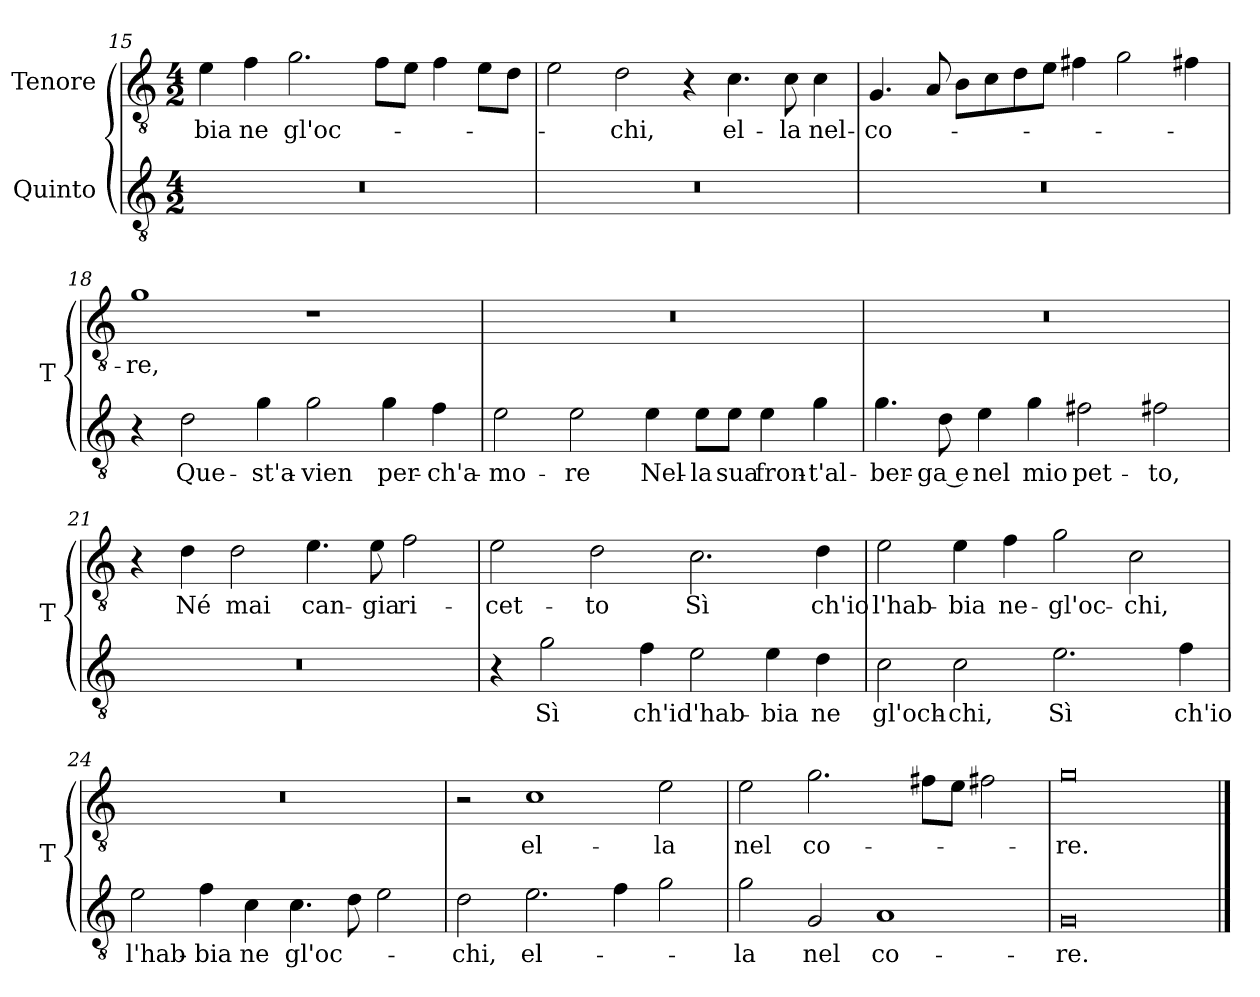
**kern	**text	**kern	**text
*part2	*part2	*part1	*part1
*staff2	*staff2	*staff1	*staff1
*I"Quinto	*	*I"Tenore	*
*	*	*I'T	*
*clefGv2	*	*clefGv2	*
*k[]	*	*k[]	*
*M4/2	*	*M4/2	*
=15	=15	=15	=15
0r	.	4e	-bia
.	.	4f	ne
.	.	2.g	gl'oc-
.	.	8fL	.
.	.	8eJ	.
.	.	4f	.
.	.	8eL	.
.	.	8dJ	.
=16	=16	=16	=16
0r	.	2e	.
.	.	2d	-chi,
.	.	4r	.
.	.	4.c	el-
.	.	8c	-la
.	.	4c	nel-
=17	=17	=17	=17
0r	.	4.G	-co-
.	.	8A	.
.	.	8BL	.
.	.	8c	.
.	.	8d	.
.	.	8eJ	.
.	.	4f#X	.
.	.	2g	.
.	.	4f#X	.
=18	=18	=18	=18
4r	.	1g	-re,
2d	Que-	.	.
4g	-st'a-	.	.
2g	-vien	1r	.
4g	per-	.	.
4f	-ch'a-	.	.
=19	=19	=19	=19
2e	-mo-	0r	.
2e	-re	.	.
4e	Nel-	.	.
8e\L	-la	.	.
8e\J	sua	.	.
4e	fron-	.	.
4g	-t'al-	.	.
=20	=20	=20	=20
4.g	-ber-	0r	.
8d	-ga e	.	.
4e	nel	.	.
4g	mio	.	.
2f#X	pet-	.	.
2f#X	-to,	.	.
=21	=21	=21	=21
0r	.	4r	.
.	.	4d	Né
.	.	2d	mai
.	.	4.e	can-
.	.	8e	-gia
.	.	2f	ri-
=22	=22	=22	=22
4r	.	2e	-cet-
2g	Sì	.	.
.	.	2d	-to
4f	ch'io	.	.
2e	l'hab-	2.c	Sì
4e	-bia	.	.
4d	ne	4d	ch'io
=23	=23	=23	=23
2c	gl'och-	2e	l'hab-
2c	-chi,	4e	-bia
.	.	4f	ne-
2.e	Sì	2g	-gl'oc-
.	.	2c	-chi,
4f	ch'io	.	.
=24	=24	=24	=24
2e	l'hab-	0r	.
4f	-bia	.	.
4c	ne	.	.
4.c	gl'oc-	.	.
8d	.	.	.
2e	.	.	.
=25	=25	=25	=25
2d	-chi,	2r	.
2.e	el-	1c	el-
4f	.	.	.
2g	.	2e	-la
=26	=26	=26	=26
2g	-la	2e	nel
2G	nel	2.g	co-
1A	co-	.	.
.	.	8f#XL	.
.	.	8eJ	.
.	.	2f#X	.
=27	=27	=27	=27
0G	-re.	0g	-re.
==	==	==	==
*-	*-	*-	*-
